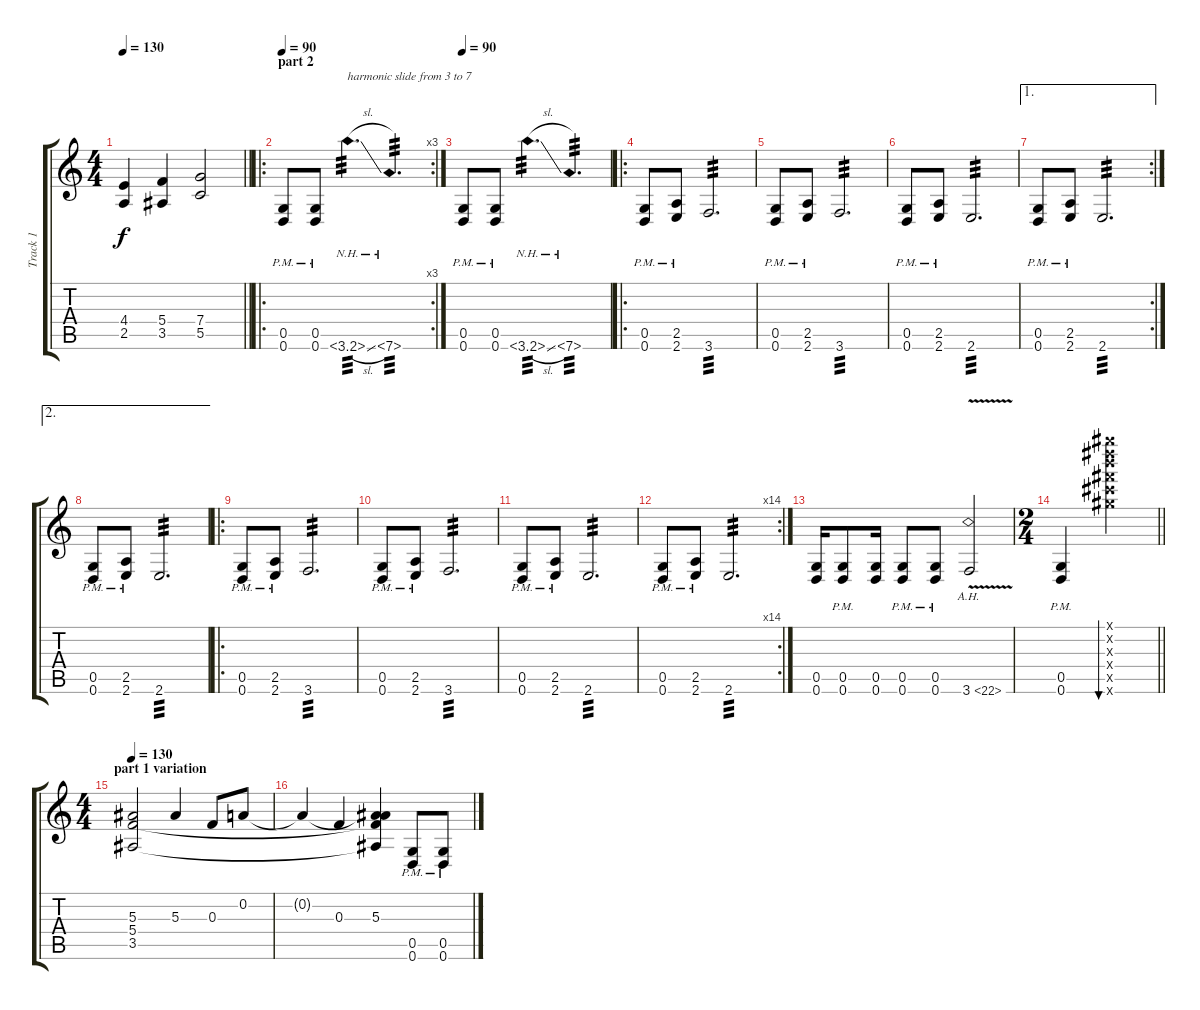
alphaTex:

\track ("Track 1" "Track 1") {instrument distortionguitar}
\staff {score tabs}
\tuning (D4 A3 F3 C3 G2 D2) {hide}
\ts (4 4)
\tempo 130
\clef g2
\barLineRight lightlight
\ks c
(4.4{t} 2.5{t}).4{dy f} (5.4 3.5).4 (7.4 5.5).2 |
\ro
\rc 3
\section ("" "part 2")
\tempo 90
(0.5{pm} 0.6{pm}).8 (0.5{pm} 0.6{pm}).8 3.6{nh sl}.4{d txt "harmonic slide from 3 to 7" tp 3} 7.6{nh}.4{d tp 3} |
\tempo 90
(0.5{pm} 0.6{pm}).8 (0.5{pm} 0.6{pm}).8 3.6{nh sl}.4{d tp 3} 7.6{nh}.4{d tp 3} |
\ro
(0.5{pm} 0.6{pm}).8 (2.5{pm} 2.6{pm}).8 3.6.2{d tp 3} |
(0.5{pm} 0.6{pm}).8 (2.5{pm} 2.6{pm}).8 3.6.2{d tp 3} |
(0.5{pm} 0.6{pm}).8 (2.5{pm} 2.6{pm}).8 2.6.2{d tp 3} |
\ae 1
\rc 2
(0.5{pm} 0.6{pm}).8 (2.5{pm} 2.6{pm}).8 2.6.2{d tp 3} |
\ae 2
(0.5{pm} 0.6{pm}).8 (2.5{pm} 2.6{pm}).8 2.6.2{d tp 3} |
\ro
(0.5{pm} 0.6{pm}).8 (2.5{pm} 2.6{pm}).8 3.6.2{d tp 3} |
(0.5{pm} 0.6{pm}).8 (2.5{pm} 2.6{pm}).8 3.6.2{d tp 3} |
(0.5{pm} 0.6{pm}).8 (2.5{pm} 2.6{pm}).8 2.6.2{d tp 3} |
\rc 14
(0.5{pm} 0.6{pm}).8 (2.5{pm} 2.6{pm}).8 2.6.2{d tp 3} |
(0.5 0.6).16 (0.5{pm} 0.6).8 (0.5 0.6).16 (0.5{pm} 0.6{pm}).8 (0.5{pm} 0.6{pm}).8 3.6{ah 19 v}.2 |
\ts (2 4)
\barLineRight lightlight
(0.5{pm} 0.6{pm}).4 (30.1{x} 30.2{x} 30.3{x} 30.4{x} 30.5{x} 30.6{x}).4{bu 240} |
\ts (4 4)
\section ("" "part 1 variation")
\tempo 130
(5.3 5.4 3.5).2 5.3.4 0.3.8 0.2.8 |
0.2{t}.4 0.3.4 (0.2{t} 5.3 5.4{t} 3.5{t}).4 (0.5{pm} 0.6{pm}).8 (0.5{pm} 0.6{pm}).8
